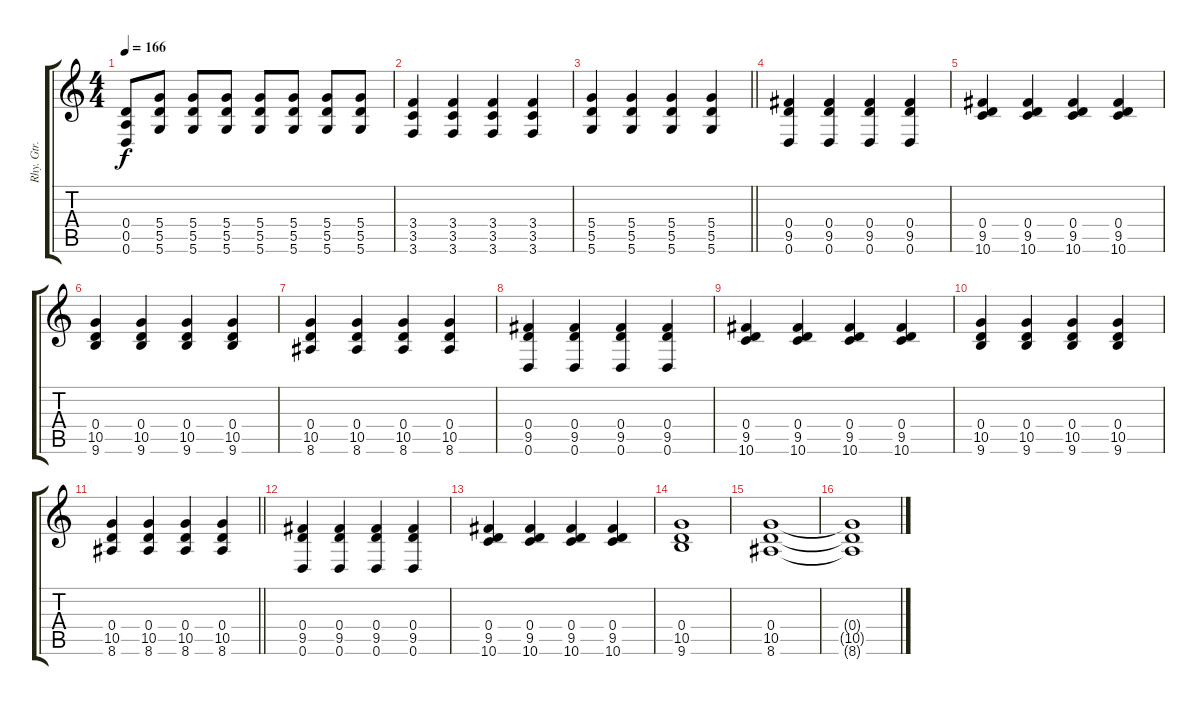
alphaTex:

\track ("Rhy. Gtr. 1" "Rhy. Gtr. ") {instrument distortionguitar}
\staff {score tabs}
\tuning (E4 B3 G3 D3 A2 D2) {hide}
\ts (4 4)
\tempo 166
\clef g2
\ks c
(0.4 0.5 0.6).8{dy f} (5.4 5.5 5.6).8 (5.4 5.5 5.6).8 (5.4 5.5 5.6).8 (5.4 5.5 5.6).8 (5.4 5.5 5.6).8 (5.4 5.5 5.6).8 (5.4 5.5 5.6).8 |
(3.4 3.5 3.6).4 (3.4 3.5 3.6).4 (3.4 3.5 3.6).4 (3.4 3.5 3.6).4 |
\barLineRight lightlight
(5.4 5.5 5.6).4 (5.4 5.5 5.6).4 (5.4 5.5 5.6).4 (5.4 5.5 5.6).4 |
(0.4 9.5 0.6).4 (0.4 9.5 0.6).4 (0.4 9.5 0.6).4 (0.4 9.5 0.6).4 |
(0.4 9.5 10.6).4 (0.4 9.5 10.6).4 (0.4 9.5 10.6).4 (0.4 9.5 10.6).4 |
(0.4 10.5 9.6).4 (0.4 10.5 9.6).4 (0.4 10.5 9.6).4 (0.4 10.5 9.6).4 |
(0.4 10.5 8.6).4 (0.4 10.5 8.6).4 (0.4 10.5 8.6).4 (0.4 10.5 8.6).4 |
(0.4 9.5 0.6).4 (0.4 9.5 0.6).4 (0.4 9.5 0.6).4 (0.4 9.5 0.6).4 |
(0.4 9.5 10.6).4 (0.4 9.5 10.6).4 (0.4 9.5 10.6).4 (0.4 9.5 10.6).4 |
(0.4 10.5 9.6).4 (0.4 10.5 9.6).4 (0.4 10.5 9.6).4 (0.4 10.5 9.6).4 |
\barLineRight lightlight
(0.4 10.5 8.6).4 (0.4 10.5 8.6).4 (0.4 10.5 8.6).4 (0.4 10.5 8.6).4 |
(0.4 9.5 0.6).4 (0.4 9.5 0.6).4 (0.4 9.5 0.6).4 (0.4 9.5 0.6).4 |
(0.4 9.5 10.6).4 (0.4 9.5 10.6).4 (0.4 9.5 10.6).4 (0.4 9.5 10.6).4 |
(0.4 10.5 9.6).1 |
(0.4 10.5 8.6).1 |
(0.4{t} 10.5{t} 8.6{t}).1
